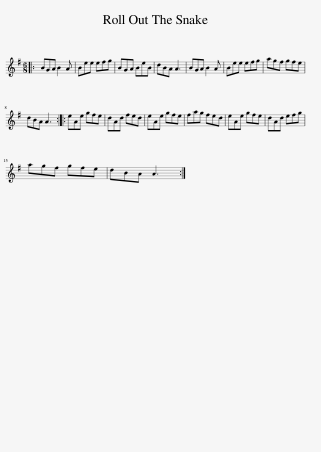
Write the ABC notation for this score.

X:1
L:1/8
M:6/8
I:linebreak $
K:G
V:1 treble
V:1
|: BGA B2 A | Bee efg | BGA BeB | dBA A3 | BGA B2 A | %5
 Bee efg | agf gfe |$ dBA A3 :: eAe gfe | dAd fed | %10
 eAe gfe | fag fed | eAe gfe | dAd efg |$ agf gfe | %15
 dBA A3 :| %16
